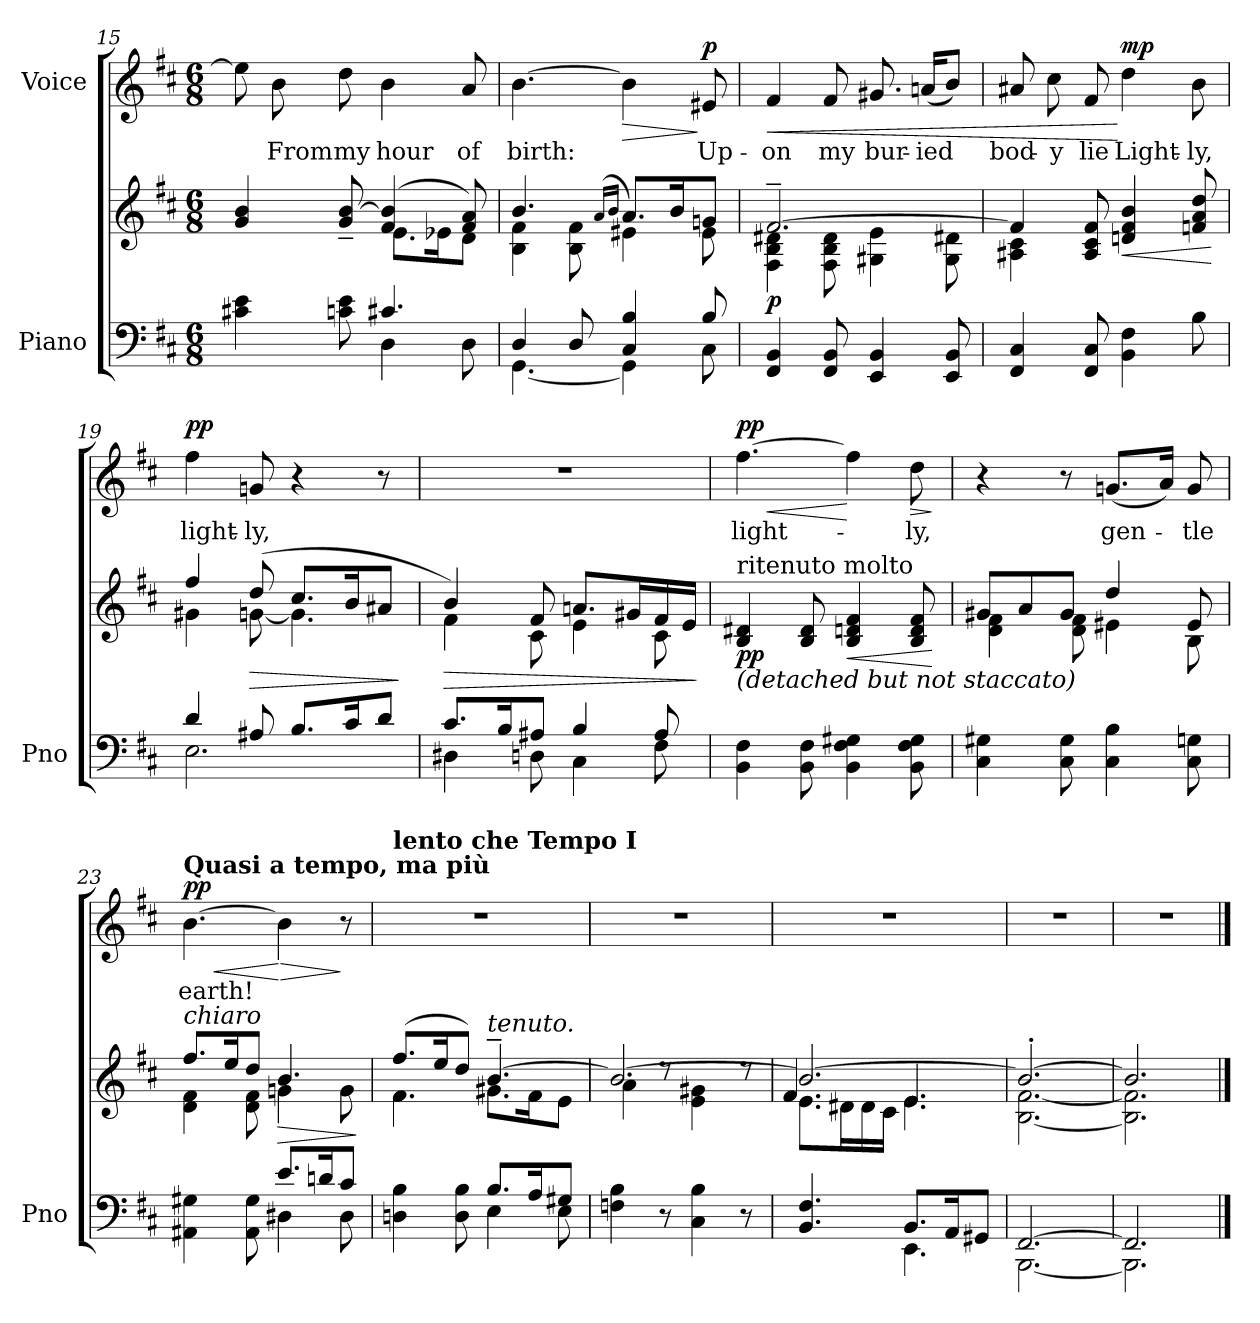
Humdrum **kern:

**kern	**kern	**dynam	**kern	**text	**dynam
*part2	*part2	*part2	*part1	*part1	*part1
*staff3	*staff2	*staff2/3	*staff1	*staff1	*staff1
*I"Piano	*	*	*I"Voice	*	*
*I'Pno	*	*	*	*	*
*clefF4	*clefG2	*	*clefG2	*	*
*k[f#c#]	*k[f#c#]	*	*k[f#c#]	*	*
*M6/8	*M6/8	*	*M6/8	*	*
=15	=15	=15	=15	=15	=15
*^	*^	*	*	*	*
4c#X\ 4e\	4.ryy	4g/ 4b/	4.ryy	.	8ee\]	.	.
!	!	!	!	!	!	!LO:LY:b	!
.	.	.	.	.	8b\	From	.
!	!	!	!	!	!	!LO:LY:b	!
8cn\ 8e\	.	8g/~ [8b/~	.	.	8dd\	my	.
!	!	!	!	!	!	!LO:LY:b	!
4.c#X/	4D\	(>4f#/ 4b/]	8.e\L	.	4b\	hour	.
.	.	.	16e-X\K	.	.	.	.
!	!	!	!	!	!	!LO:LY:b	!
.	8D\	8f#/ 8a/)	8d\J	.	8a/	of	.
!!LO:LB:g=z
=16	=16	=16	=16	=16	=16	=16	=16
!	!	!	!	!	!	!LO:LY:b	!
4D/	[4.GG\	4.b/	4B\ 4f#\	.	[4.b\	birth:	.
8D/	.	.	8B\ 8f#\	.	.	.	.
.	.	(>16qa/LL	.	.	.	.	.
.	.	16qb/JJ	.	.	.	.	.
!	!	!	!	!	!	!	!LO:HP:b
4C#i/ 4B/	4GG\]	8.a/L)	4e#X\	.	4b\]	.	>
.	.	16b/K	.	.	.	.	.
!	!	!	!	!	!	!LO:LY:b	!LO:DY:n=1:a
8B/	8C#\	8gni/J	8e#\	.	8e#X/	Up-	] p
=17	=17	=17	=17	=17	=17	=17	=17
!	!	!	!	!LO:DY:b	!	!LO:LY:b	!LO:HP:b
*v	*v	*	*	*	*	*	*
4FF#/ 4BB/	[2.f#~/	4F#\ 4B\ 4d#X\	p	4f#/	-on	<
!	!	!	!	!	!LO:LY:b	!
8FF#/ 8BB/	.	8F#\ 8B\ 8d#\	.	8f#/	my	.
!	!	!	!	!	!LO:LY:b	!
4EE/ 4BB/	.	4G#X\ 4e\	.	8.g#X/	bur-	.
!	!	!	!	!	!LO:LY:b	!
.	.	.	.	(<16ani/KL	-ied	.
8EE/ 8BB/	.	8G#\ 8d#X\	.	8b/J)	.	.
=18	=18	=18	=18	=18	=18	=18
!	!	!	!	!	!LO:LY:b	!
4FF#/ 4C#/	4f#/]	4A#X\ 4c#\	.	8a#X/	bod-	.
!	!	!	!	!	!LO:LY:b	!
.	.	.	.	8cc#\	-y	.
!	!	!	!	!	!LO:LY:b	!
8FF#/ 8C#/	8A#/ 8c#/ 8f#/	2ryy	.	8f#/	lie	.
!	!	!	!LO:HP:b	!	!LO:LY:b	!LO:DY:n=1:a
4BB\ 4F#\	4dn/ 4f#/ 4b/	.	<	4dd\	Light-	[ mp
!	!	!	!	!	!LO:LY:b	!
8B\	8fn/ 8a/ 8dd/	.	.	8b\	-ly,	.
*	*v	*v	*	*	*	*
.	.	[	.	.	.
=19	=19	=19	=19	=19	=19
*^	*^	*	*	*	*
!	!	!	!	!	!	!LO:LY:b	!LO:DY:a
4d/	2.E\	4ff#/	4g#X\	.	4ff#\	light-	pp
!	!	!	!	!LO:HP:b	!	!LO:LY:b	!
8A#X/	.	(>8dd/	[8gn\	>	8gn/	-ly,	.
8.B/L	.	8.cc#/L	4.g\]	.	4r	.	.
16c#/K	.	16b/K	.	.	.	.	.
8d/J	.	8a#X/J	.	.	8r	.	.
*v	*v	*	*	*	*	*	*
*	*v	*v	*	*	*	*
.	.	]	.	.	.
!!LO:LB:g=z
=20	=20	=20	=20	=20	=20
*^	*	*	*	*	*
!	!	!	!LO:HP:b	!	!	!
*	*	*^	*	*^	*	*
8.c#/L	4D#X\	4b/)	4f#\	>	2.r	4.ryy	.	.
16B/K	.	.	.	.	.	.	.	.
8A#X/J	8Dn\	8f#/	8c#\	.	.	.	.	.
*	*	*	*	*	*MM62	*	*	*
4B/	4C#\	8.an/L	4e\	.	.	4.ryy	.	.
.	.	16g#X/L	.	.	.	.	.	.
8A#i/	8F#\	16f#/	8c#\	.	.	.	.	.
.	.	16e/JJ	.	.	.	.	.	.
*v	*v	*	*	*	*	*	*	*
*	*v	*v	*	*	*	*	*
.	.	]	.	.	.	.
*	*	*	*v	*v	*	*
=21	=21	=21	=21	=21	=21
*	*	*	*MM52	*	*
*	*	*	*^	*	*
!	!	!	!LO:TX:a:t=ritenuto  molto	!	!	!
!	!LO:TX:b:i:t=(detached but not staccato)	!	!	!	!	!
!	!LO:TX:a:t=ritenuto  molto	!	!	!	!	!
!	!	!LO:DY:b	!	!	!LO:LY:b	!LO:HP:b
!	!	!	!	!	!	!LO:DY:n=1:a
*	*	*	*v	*v	*	*
4BB\ 4F#\	4B/ 4d#X/	pp	[4.ff#\	light-	< pp
8BB\ 8F#\	8B/ 8d#/	.	.	.	.
!	!	!LO:HP:b	!	!	!
4BB\ 4F#\ 4G#X\	4B/ 4dn/ 4f#/	<	4ff#\]	.	[
!	!	!	!	!LO:LY:b	!LO:HP:b
8BB\ 8F#\ 8G#\	8B/ 8d/ 8f#/	.	8dd\	-ly,	>
.	.	[	.	.	]
=22	=22	=22	=22	=22	=22
*	*	*	*MM54	*	*
*	*^	*	*	*	*
4C#\ 4G#X\	8g#X/L	4d\ 4f#\	.	4r	.	.
.	8a/	.	.	.	.	.
8C#\ 8G#\	8g#/J	8d\ 8f#\	.	8r	.	.
*	*	*	*	*MM50	*	*
!	!	!	!	!	!LO:LY:b	!
4C#\ 4B\	4dd/	4e#X\	.	(<8.gni/L	gen-	.
.	.	.	.	16a/Jk)	.	.
!	!	!	!	!	!LO:LY:b	!
8C#\ 8Gn\	8e#/	8B\	.	8g/	-tle	.
=23	=23	=23	=23	=23	=23	=23
*	*	*	*	*MM62	*	*
*^	*	*	*	*	*	*
!	!	!	!	!	!LO:TX:a:B:t=Quasi a tempo, ma più	!	!
!	!	!LO:TX:a:i:t=chiaro	!	!	!	!	!
!	!	!	!	!	!	!LO:LY:b	!LO:HP:b
!	!	!	!	!	!	!	!LO:DY:n=1:a
4AA#X\ 4G#X\	4.ryy	8.ff#/L	4d\ 4f#\	.	[4.b\	earth!	< pp
.	.	16ee/K	.	.	.	.	.
8AA#\ 8G#\	.	8dd/J	8d\ 8f#\	.	.	.	.
!	!	!	!	!LO:HP:b	!	!	!LO:HP:n=1:b
8.e/L	4D#X\	4.b/	4gn\	>	4b\]	.	[ >
16dn/K	.	.	.	.	.	.	.
8c#/J	8D#\	.	8g\	.	8r	.	]
*v	*v	*	*	*	*	*	*
*	*v	*v	*	*	*	*
.	.	]	.	.	.
!!LO:LB:g=z
=24	=24	=24	=24	=24	=24
*^	*^	*	*	*	*
!	!	!	!	!	!LO:TX:a:B:t=lento che Tempo I	!	!
4Dn\ 4B\	4.ryy	(>8.ff#/L	4.f#\	.	2.r	.	.
.	.	16ee/K	.	.	.	.	.
8D\ 8B\	.	8dd/J)	.	.	.	.	.
!	!	!LO:TX:a:i:t=tenuto.	!	!	!	!	!
8.B/L	4E\	[4.b~/	8.g#X\L	.	.	.	.
16A/K	.	.	16f#\K	.	.	.	.
8G#X/J	8E\	.	8e\J	.	.	.	.
*v	*v	*	*	*	*	*	*
=25	=25	=25	=25	=25	=25	=25
*	*	*	*	*MM60	*	*
4Fn\ 4B\	2.b/_	4a\	.	2.r	.	.
8r	.	8rdd	.	.	.	.
4C#\ 4B\	.	4e\ 4g#X\	.	.	.	.
8r	.	8rdd	.	.	.	.
*	*v	*v	*	*	*	*
=26	=26	=26	=26	=26	=26
*	*	*	*MM58	*	*
*^	*^	*	*	*	*
*	*	*	*^	*	*	*	*
4.BB/ 4.F#/	4.ryy	2.b/_	8.e\L	4.f#/	.	2.r	.	.
.	.	.	16d#X\L	.	.	.	.	.
.	.	.	16d#\	.	.	.	.	.
.	.	.	16c#\JJ	.	.	.	.	.
!	!	!	!	!	!LO:DY:a=2	!	!	!
!	!	!	!	!	!LO:DY:n=1:a=2	!	!	!
8.BB/L	4.EE\	.	4.e\	4.e/	pp other-dynamics	.	.	.
16AA/K	.	.	.	.	.	.	.	.
8GG#X/J	.	.	.	.	.	.	.	.
*	*	*	*v	*v	*	*	*	*
=27	=27	=27	=27	=27	=27	=27	=27
[2.FF#/	[2.BBB\	2.b'/_	[2.B\ [2.f#\	.	2.r	.	.
=28	=28	=28	=28	=28	=28	=28	=28
2.FF#/]	2.BBB\]	2.b/]	2.B\] 2.f#\]	.	2.r	.	.
*v	*v	*	*	*	*	*	*
*	*v	*v	*	*	*	*
==	==	==	==	==	==
*-	*-	*-	*-	*-	*-
